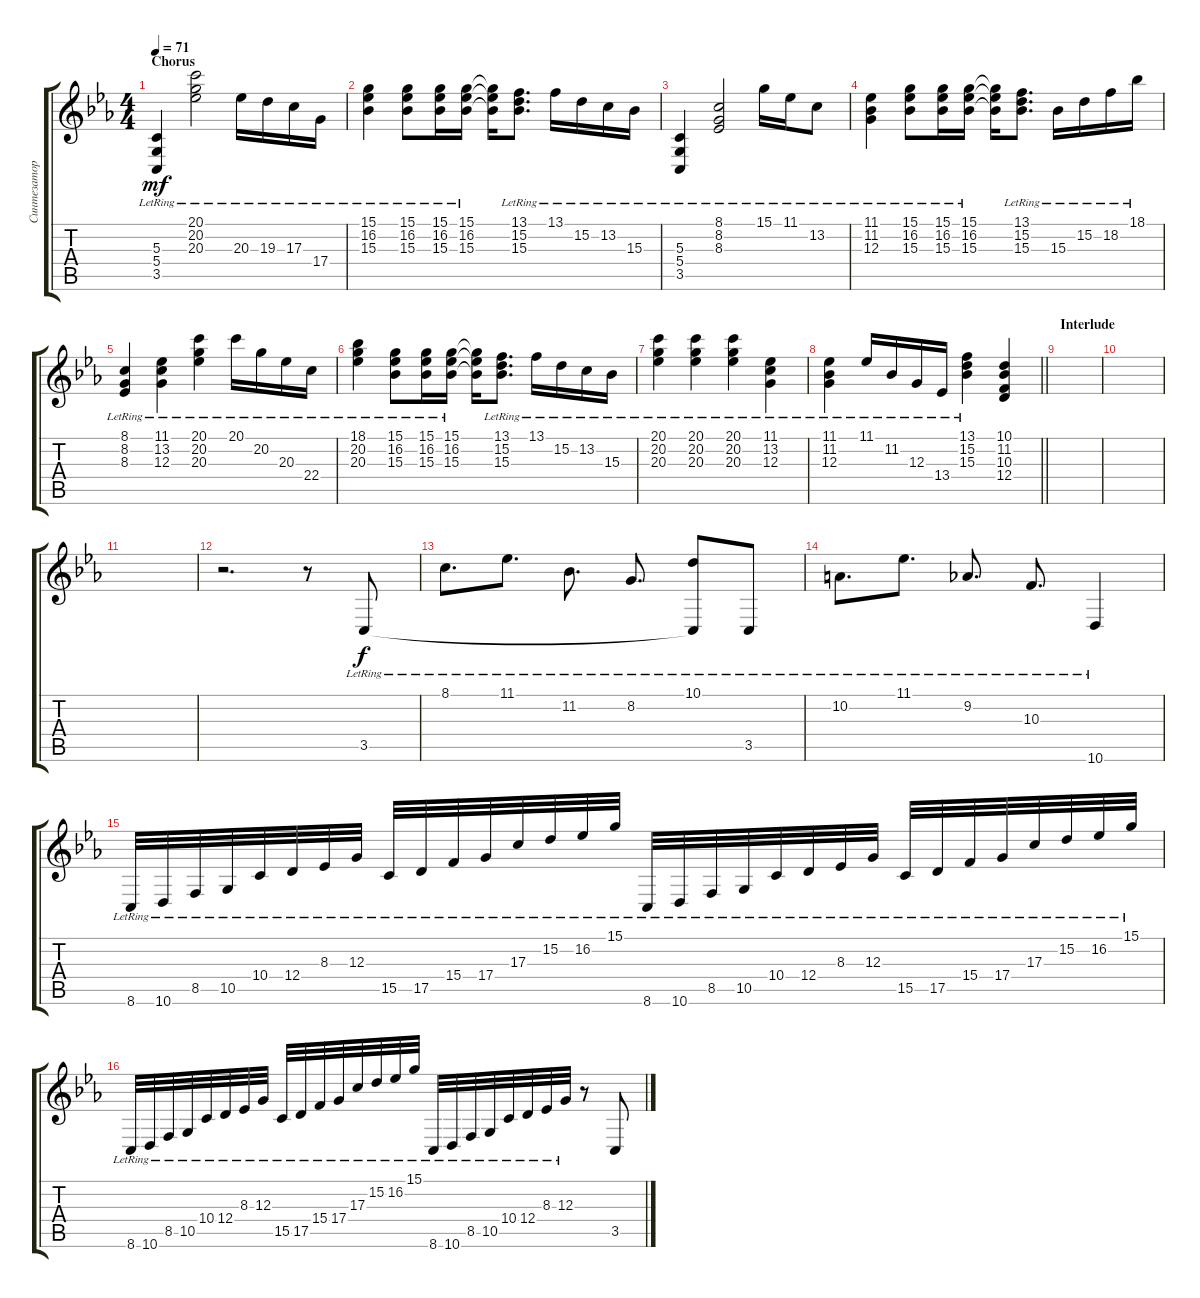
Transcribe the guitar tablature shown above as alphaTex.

\track ("Синтезатор" "Синтезатор") {instrument electricgrandpiano}
\staff {score tabs}
\tuning (E4 B3 G3 D3 A2 E2) {hide}
\ts (4 4)
\section ("" "Chorus")
\tempo 71
\clef g2
\ks cminor
(5.3 5.4{lr} 3.5{lr}).4{dy mf instrument electricgrandpiano} (20.1{lr} 20.2{lr} 20.3{lr}).2 20.3{lr}.16 19.3{lr}.16 17.3{lr}.16 17.4{lr}.16 |
(15.1{lr} 16.2{lr} 15.3{lr}).4 (15.1{lr} 16.2{lr} 15.3{lr}).8 (15.1{lr} 16.2{lr} 15.3{lr}).16 (15.1{lr} 16.2{lr} 15.3{lr}).16 (15.1{t} 16.2{t} 15.3{t}).16 (13.1{lr} 15.2{lr} 15.3{lr}).8{d} 13.1{lr}.16 15.2{lr}.16 13.2{lr}.16 15.3{lr}.16 |
(5.3 5.4{lr} 3.5{lr}).4 (8.1{lr} 8.2{lr} 8.3{lr}).2 15.1{lr}.16 11.1{lr}.16 13.2{lr}.8 |
(11.1{lr} 11.2{lr} 12.3{lr}).4 (15.1{lr} 16.2{lr} 15.3{lr}).8 (15.1{lr} 16.2{lr} 15.3{lr}).16 (15.1{lr} 16.2{lr} 15.3{lr}).16 (15.1{t} 16.2{t} 15.3{t}).16 (13.1{lr} 15.2{lr} 15.3{lr}).8{d} 15.3{lr}.16 15.2{lr}.16 18.2{lr}.16 18.1{lr}.16 |
(8.1{lr} 8.2{lr} 8.3{lr}).4 (11.1{lr} 13.2{lr} 12.3{lr}).4 (20.1{lr} 20.2{lr} 20.3{lr}).4 20.1{lr}.16 20.2{lr}.16 20.3{lr}.16 22.4{lr}.16 |
(18.1{lr} 20.2{lr} 20.3{lr}).4 (15.1{lr} 16.2{lr} 15.3{lr}).8 (15.1{lr} 16.2{lr} 15.3{lr}).16 (15.1{lr} 16.2{lr} 15.3{lr}).16 (15.1{t} 16.2{t} 15.3{t}).16 (13.1{lr} 15.2{lr} 15.3{lr}).8{d} 13.1{lr}.16 15.2{lr}.16 13.2{lr}.16 15.3{lr}.16 |
(20.1{lr} 20.2{lr} 20.3{lr}).4 (20.1{lr} 20.2{lr} 20.3{lr}).4 (20.1{lr} 20.2{lr} 20.3{lr}).4 (11.1{lr} 13.2{lr} 12.3{lr}).4 |
\barLineRight lightlight
(11.1{lr} 11.2{lr} 12.3{lr}).4 11.1{lr}.16 11.2{lr}.16 12.3{lr}.16 13.4{lr}.16 (13.1{lr} 15.2{lr} 15.3{lr}).4 (10.1 11.2 10.3 12.4).4 |
\section ("" "Interlude")
|
|
|
r.2{d} r.8 3.5{lr}.8{dy f} |
8.1{lr}.8{d} 11.1{lr}.8{d} 11.2{lr}.8{d} 8.2{lr}.8{d} (10.1{lr} 3.5{t}).8 3.5{lr}.8 |
10.2{lr}.8{d} 11.1{lr}.8{d} 9.2{lr}.8{d} 10.3{lr}.8{d} 10.6{lr}.4 |
8.6{lr}.32{volume 5} 10.6{lr}.32 8.5{lr}.32 10.5{lr}.32 10.4{lr}.32 12.4{lr}.32 8.3{lr}.32 12.3{lr}.32 15.5{lr}.32 17.5{lr}.32 15.4{lr}.32 17.4{lr}.32 17.3{lr}.32 15.2{lr}.32 16.2{lr}.32 15.1{lr}.32 8.6{lr}.32 10.6{lr}.32 8.5{lr}.32 10.5{lr}.32 10.4{lr}.32 12.4{lr}.32 8.3{lr}.32 12.3{lr}.32 15.5{lr}.32 17.5{lr}.32 15.4{lr}.32 17.4{lr}.32 17.3{lr}.32 15.2{lr}.32 16.2{lr}.32 15.1{lr}.32 |
8.6{lr}.32 10.6{lr}.32 8.5{lr}.32 10.5{lr}.32 10.4{lr}.32 12.4{lr}.32 8.3{lr}.32 12.3{lr}.32 15.5{lr}.32 17.5{lr}.32 15.4{lr}.32 17.4{lr}.32 17.3{lr}.32 15.2{lr}.32 16.2{lr}.32 15.1{lr}.32 8.6{lr}.32 10.6{lr}.32 8.5{lr}.32 10.5{lr}.32 10.4{lr}.32 12.4{lr}.32 8.3{lr}.32 12.3{lr}.32 r.8 3.5.8{volume 10}
